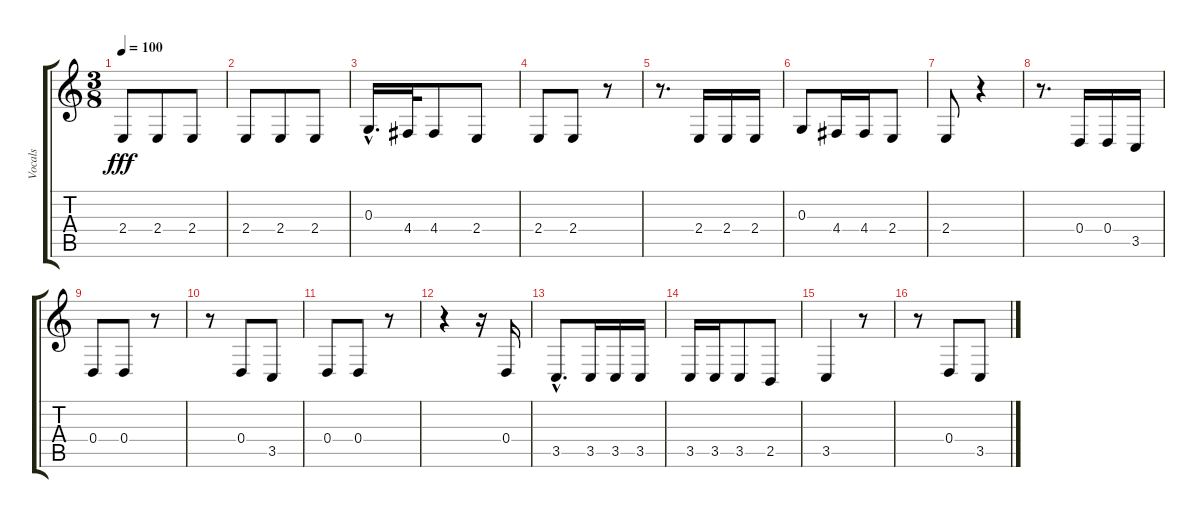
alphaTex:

\track ("Vocals" "Vocals") {instrument altosax}
\staff {score tabs}
\tuning (E4 B3 G3 D3 A2 E2) {hide}
\ts (3 8)
\tempo 100
\clef g2
\ks c
2.4.8{dy fff} 2.4.8 2.4.8 |
2.4.8 2.4.8 2.4.8 |
0.3{hac}.16{d} 4.4.32 4.4.8 2.4.8 |
2.4.8 2.4.8 r.8 |
r.8{d} 2.4.16 2.4.16 2.4.16 |
0.3.8 4.4.16 4.4.16 2.4.8 |
2.4.8 r.4 |
r.8{d} 0.4.16 0.4.16 3.5.16 |
0.4.8 0.4.8 r.8 |
r.8 0.4.8 3.5.8 |
0.4.8 0.4.8 r.8 |
r.4 r.16 0.4.16 |
3.5{hac}.8{d} 3.5.16 3.5.16 3.5.16 |
3.5.16 3.5.16 3.5.8 2.5.8 |
3.5.4 r.8 |
r.8 0.4.8 3.5.8
